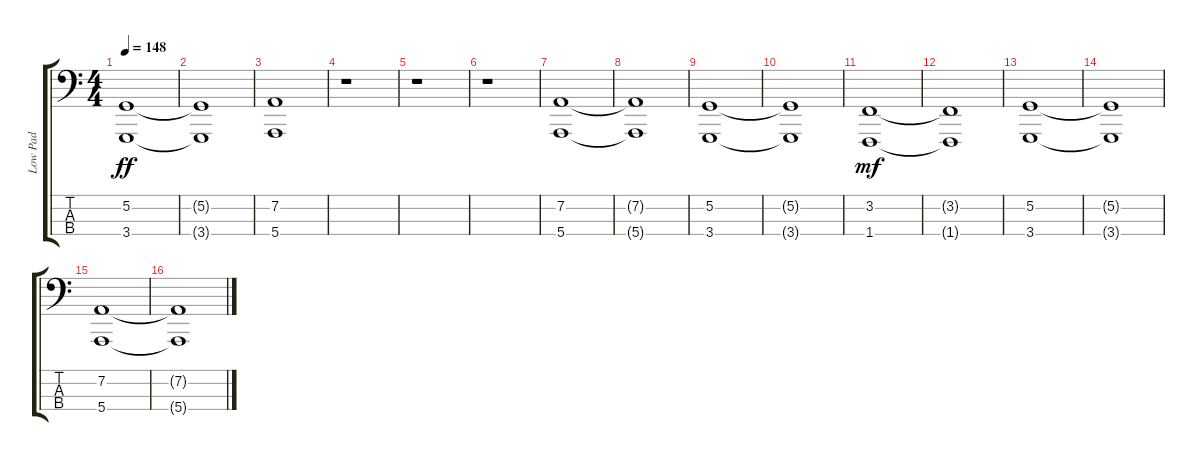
\track ("Low Pad" "Low Pad") {instrument pad3polysynth}
\staff {score tabs}
\tuning (G2 D2 A1 E1) {hide}
\ts (4 4)
\tempo 148
\clef f4
\ks c
(5.2 3.4).1{dy ff} |
(5.2{t} 3.4{t}).1 |
(7.2 5.4).1 |
r.1 |
r.1 |
r.1 |
(7.2 5.4).1 |
(7.2{t} 5.4{t}).1 |
(5.2 3.4).1 |
(5.2{t} 3.4{t}).1 |
(3.2 1.4).1{dy mf} |
(3.2{t} 1.4{t}).1 |
(5.2 3.4).1 |
(5.2{t} 3.4{t}).1 |
(7.2 5.4).1 |
(7.2{t} 5.4{t}).1
